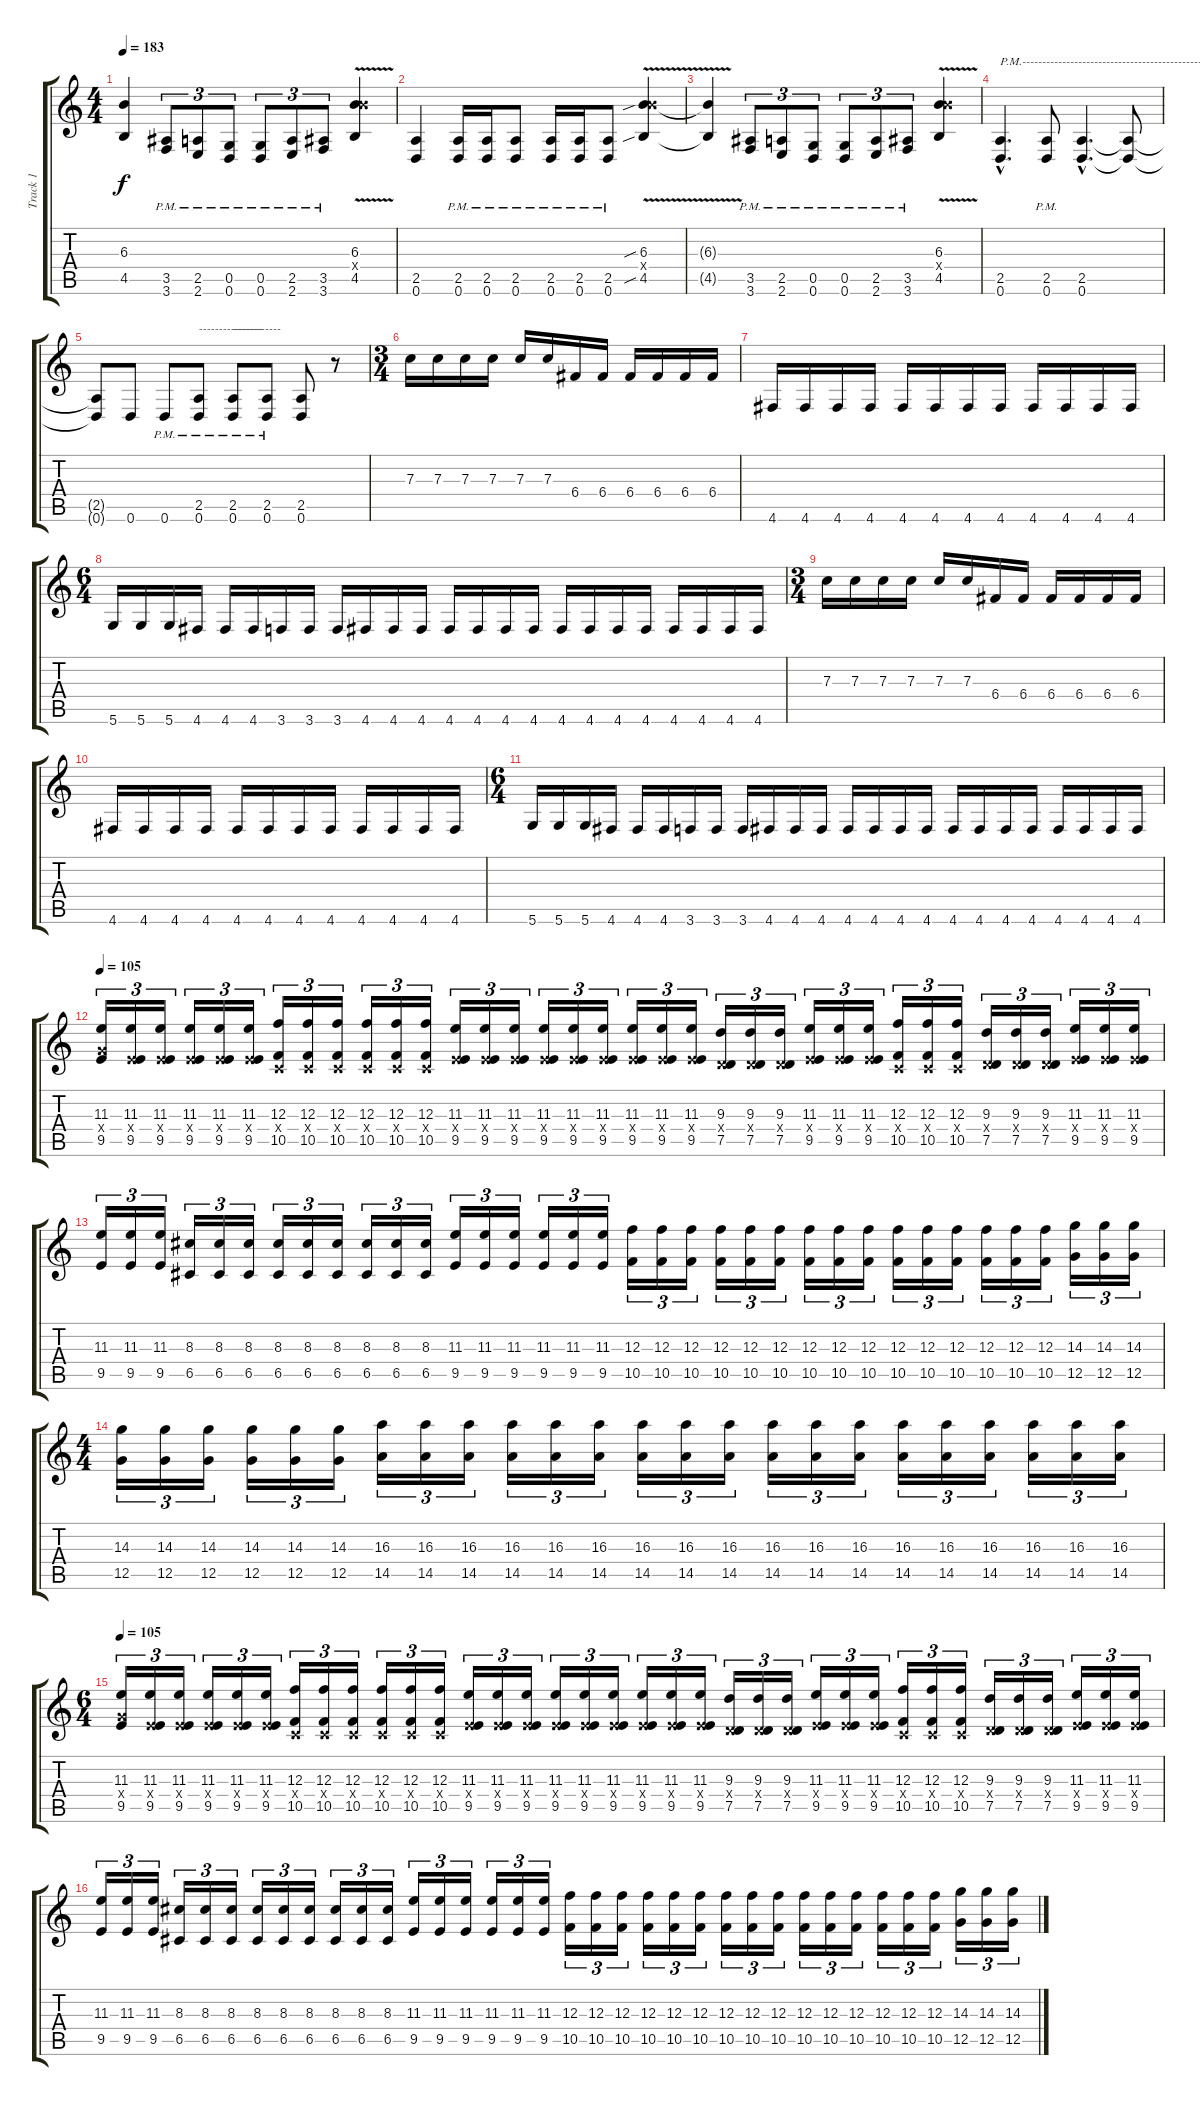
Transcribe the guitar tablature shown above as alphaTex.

\track ("Track 1" "Track 1") {instrument distortionguitar}
\staff {score tabs}
\tuning (D4 A3 F3 C3 G2 D2) {hide}
\ts (4 4)
\tempo 183
\clef g2
\ks c
(6.3{t} 4.5{t}).4{dy f} (3.5{pm} 3.6{pm}).8{tu (3 2)} (2.5{pm} 2.6{pm}).8{tu (3 2)} (0.5{pm} 0.6{pm}).8{tu (3 2)} (0.5{pm} 0.6{pm}).8{tu (3 2)} (2.5{pm} 2.6{pm}).8{tu (3 2)} (3.5{pm} 3.6{pm}).8{tu (3 2)} (6.3{v} 11.4{x} 4.5{v}).4 |
(2.5 0.6).4 (2.5{pm} 0.6{pm}).16 (2.5{pm} 0.6{pm}).16 (2.5{pm} 0.6{pm}).8 (2.5{pm} 0.6{pm}).16 (2.5{pm} 0.6{pm}).16 (2.5{pm} 0.6{pm}).8 (6.3{v sib} 11.4{x} 4.5{v sib}).4 |
(6.3{t} 4.5{t}).4 (3.5{pm} 3.6{pm}).8{tu (3 2)} (2.5{pm} 2.6{pm}).8{tu (3 2)} (0.5{pm} 0.6{pm}).8{tu (3 2)} (0.5{pm} 0.6{pm}).8{tu (3 2)} (2.5{pm} 2.6{pm}).8{tu (3 2)} (3.5{pm} 3.6{pm}).8{tu (3 2)} (6.3{v} 11.4{x} 4.5{v}).4 |
(2.5{hac} 0.6{hac}).4{d txt "P.M.----------------------------------------------"} (2.5{pm} 0.6{pm}).8 (2.5{hac} 0.6{hac}).4{d} (2.5{t} 0.6{t}).8 |
(2.5{t} 0.6{t}).8 0.6.8 0.6{pm}.8 (2.5{pm} 0.6{pm}).8{txt "----------------"} (2.5{pm} 0.6{pm}).8{txt "------------"} (2.5{pm} 0.6{pm}).8 (2.5 0.6).8 r.8 |
\ts (3 4)
7.3.16 7.3.16 7.3.16 7.3.16 7.3.16 7.3.16 6.4.16 6.4.16 6.4.16 6.4.16 6.4.16 6.4.16 |
4.6.16 4.6.16 4.6.16 4.6.16 4.6.16 4.6.16 4.6.16 4.6.16 4.6.16 4.6.16 4.6.16 4.6.16 |
\ts (6 4)
5.6.16 5.6.16 5.6.16 4.6.16 4.6.16 4.6.16 3.6.16 3.6.16 3.6.16 4.6.16 4.6.16 4.6.16 4.6.16 4.6.16 4.6.16 4.6.16 4.6.16 4.6.16 4.6.16 4.6.16 4.6.16 4.6.16 4.6.16 4.6.16 |
\ts (3 4)
7.3.16 7.3.16 7.3.16 7.3.16 7.3.16 7.3.16 6.4.16 6.4.16 6.4.16 6.4.16 6.4.16 6.4.16 |
4.6.16 4.6.16 4.6.16 4.6.16 4.6.16 4.6.16 4.6.16 4.6.16 4.6.16 4.6.16 4.6.16 4.6.16 |
\ts (6 4)
5.6.16 5.6.16 5.6.16 4.6.16 4.6.16 4.6.16 3.6.16 3.6.16 3.6.16 4.6.16 4.6.16 4.6.16 4.6.16 4.6.16 4.6.16 4.6.16 4.6.16 4.6.16 4.6.16 4.6.16 4.6.16 4.6.16 4.6.16 4.6.16 |
\tempo 105
(11.3 7.4{x} 9.5).16{tu (3 2)} (11.3 4.4{x} 9.5).16{tu (3 2)} (11.3 4.4{x} 9.5).16{tu (3 2)} (11.3 4.4{x} 9.5).16{tu (3 2)} (11.3 4.4{x} 9.5).16{tu (3 2)} (11.3 4.4{x} 9.5).16{tu (3 2)} (12.3 0.4{x} 10.5).16{tu (3 2)} (12.3 0.4{x} 10.5).16{tu (3 2)} (12.3 0.4{x} 10.5).16{tu (3 2)} (12.3 0.4{x} 10.5).16{tu (3 2)} (12.3 0.4{x} 10.5).16{tu (3 2)} (12.3 0.4{x} 10.5).16{tu (3 2)} (11.3 4.4{x} 9.5).16{tu (3 2)} (11.3 4.4{x} 9.5).16{tu (3 2)} (11.3 4.4{x} 9.5).16{tu (3 2)} (11.3 4.4{x} 9.5).16{tu (3 2)} (11.3 4.4{x} 9.5).16{tu (3 2)} (11.3 4.4{x} 9.5).16{tu (3 2)} (11.3 4.4{x} 9.5).16{tu (3 2)} (11.3 4.4{x} 9.5).16{tu (3 2)} (11.3 4.4{x} 9.5).16{tu (3 2)} (9.3 2.4{x} 7.5).16{tu (3 2)} (9.3 2.4{x} 7.5).16{tu (3 2)} (9.3 2.4{x} 7.5).16{tu (3 2)} (11.3 4.4{x} 9.5).16{tu (3 2)} (11.3 4.4{x} 9.5).16{tu (3 2)} (11.3 4.4{x} 9.5).16{tu (3 2)} (12.3 0.4{x} 10.5).16{tu (3 2)} (12.3 0.4{x} 10.5).16{tu (3 2)} (12.3 0.4{x} 10.5).16{tu (3 2)} (9.3 2.4{x} 7.5).16{tu (3 2)} (9.3 2.4{x} 7.5).16{tu (3 2)} (9.3 2.4{x} 7.5).16{tu (3 2)} (11.3 4.4{x} 9.5).16{tu (3 2)} (11.3 4.4{x} 9.5).16{tu (3 2)} (11.3 4.4{x} 9.5).16{tu (3 2)} |
(11.3 9.5).16{tu (3 2)} (11.3 9.5).16{tu (3 2)} (11.3 9.5).16{tu (3 2)} (8.3 6.5).16{tu (3 2)} (8.3 6.5).16{tu (3 2)} (8.3 6.5).16{tu (3 2)} (8.3 6.5).16{tu (3 2)} (8.3 6.5).16{tu (3 2)} (8.3 6.5).16{tu (3 2)} (8.3 6.5).16{tu (3 2)} (8.3 6.5).16{tu (3 2)} (8.3 6.5).16{tu (3 2)} (11.3 9.5).16{tu (3 2)} (11.3 9.5).16{tu (3 2)} (11.3 9.5).16{tu (3 2)} (11.3 9.5).16{tu (3 2)} (11.3 9.5).16{tu (3 2)} (11.3 9.5).16{tu (3 2)} (12.3 10.5).16{tu (3 2)} (12.3 10.5).16{tu (3 2)} (12.3 10.5).16{tu (3 2)} (12.3 10.5).16{tu (3 2)} (12.3 10.5).16{tu (3 2)} (12.3 10.5).16{tu (3 2)} (12.3 10.5).16{tu (3 2)} (12.3 10.5).16{tu (3 2)} (12.3 10.5).16{tu (3 2)} (12.3 10.5).16{tu (3 2)} (12.3 10.5).16{tu (3 2)} (12.3 10.5).16{tu (3 2)} (12.3 10.5).16{tu (3 2)} (12.3 10.5).16{tu (3 2)} (12.3 10.5).16{tu (3 2)} (14.3 12.5).16{tu (3 2)} (14.3 12.5).16{tu (3 2)} (14.3 12.5).16{tu (3 2)} |
\ts (4 4)
(14.3 12.5).16{tu (3 2)} (14.3 12.5).16{tu (3 2)} (14.3 12.5).16{tu (3 2)} (14.3 12.5).16{tu (3 2)} (14.3 12.5).16{tu (3 2)} (14.3 12.5).16{tu (3 2)} (16.3 14.5).16{tu (3 2)} (16.3 14.5).16{tu (3 2)} (16.3 14.5).16{tu (3 2)} (16.3 14.5).16{tu (3 2)} (16.3 14.5).16{tu (3 2)} (16.3 14.5).16{tu (3 2)} (16.3 14.5).16{tu (3 2)} (16.3 14.5).16{tu (3 2)} (16.3 14.5).16{tu (3 2)} (16.3 14.5).16{tu (3 2)} (16.3 14.5).16{tu (3 2)} (16.3 14.5).16{tu (3 2)} (16.3 14.5).16{tu (3 2)} (16.3 14.5).16{tu (3 2)} (16.3 14.5).16{tu (3 2)} (16.3 14.5).16{tu (3 2)} (16.3 14.5).16{tu (3 2)} (16.3 14.5).16{tu (3 2)} |
\ts (6 4)
\tempo 105
(11.3 7.4{x} 9.5).16{tu (3 2)} (11.3 4.4{x} 9.5).16{tu (3 2)} (11.3 4.4{x} 9.5).16{tu (3 2)} (11.3 4.4{x} 9.5).16{tu (3 2)} (11.3 4.4{x} 9.5).16{tu (3 2)} (11.3 4.4{x} 9.5).16{tu (3 2)} (12.3 0.4{x} 10.5).16{tu (3 2)} (12.3 0.4{x} 10.5).16{tu (3 2)} (12.3 0.4{x} 10.5).16{tu (3 2)} (12.3 0.4{x} 10.5).16{tu (3 2)} (12.3 0.4{x} 10.5).16{tu (3 2)} (12.3 0.4{x} 10.5).16{tu (3 2)} (11.3 4.4{x} 9.5).16{tu (3 2)} (11.3 4.4{x} 9.5).16{tu (3 2)} (11.3 4.4{x} 9.5).16{tu (3 2)} (11.3 4.4{x} 9.5).16{tu (3 2)} (11.3 4.4{x} 9.5).16{tu (3 2)} (11.3 4.4{x} 9.5).16{tu (3 2)} (11.3 4.4{x} 9.5).16{tu (3 2)} (11.3 4.4{x} 9.5).16{tu (3 2)} (11.3 4.4{x} 9.5).16{tu (3 2)} (9.3 2.4{x} 7.5).16{tu (3 2)} (9.3 2.4{x} 7.5).16{tu (3 2)} (9.3 2.4{x} 7.5).16{tu (3 2)} (11.3 4.4{x} 9.5).16{tu (3 2)} (11.3 4.4{x} 9.5).16{tu (3 2)} (11.3 4.4{x} 9.5).16{tu (3 2)} (12.3 0.4{x} 10.5).16{tu (3 2)} (12.3 0.4{x} 10.5).16{tu (3 2)} (12.3 0.4{x} 10.5).16{tu (3 2)} (9.3 2.4{x} 7.5).16{tu (3 2)} (9.3 2.4{x} 7.5).16{tu (3 2)} (9.3 2.4{x} 7.5).16{tu (3 2)} (11.3 4.4{x} 9.5).16{tu (3 2)} (11.3 4.4{x} 9.5).16{tu (3 2)} (11.3 4.4{x} 9.5).16{tu (3 2)} |
(11.3 9.5).16{tu (3 2)} (11.3 9.5).16{tu (3 2)} (11.3 9.5).16{tu (3 2)} (8.3 6.5).16{tu (3 2)} (8.3 6.5).16{tu (3 2)} (8.3 6.5).16{tu (3 2)} (8.3 6.5).16{tu (3 2)} (8.3 6.5).16{tu (3 2)} (8.3 6.5).16{tu (3 2)} (8.3 6.5).16{tu (3 2)} (8.3 6.5).16{tu (3 2)} (8.3 6.5).16{tu (3 2)} (11.3 9.5).16{tu (3 2)} (11.3 9.5).16{tu (3 2)} (11.3 9.5).16{tu (3 2)} (11.3 9.5).16{tu (3 2)} (11.3 9.5).16{tu (3 2)} (11.3 9.5).16{tu (3 2)} (12.3 10.5).16{tu (3 2)} (12.3 10.5).16{tu (3 2)} (12.3 10.5).16{tu (3 2)} (12.3 10.5).16{tu (3 2)} (12.3 10.5).16{tu (3 2)} (12.3 10.5).16{tu (3 2)} (12.3 10.5).16{tu (3 2)} (12.3 10.5).16{tu (3 2)} (12.3 10.5).16{tu (3 2)} (12.3 10.5).16{tu (3 2)} (12.3 10.5).16{tu (3 2)} (12.3 10.5).16{tu (3 2)} (12.3 10.5).16{tu (3 2)} (12.3 10.5).16{tu (3 2)} (12.3 10.5).16{tu (3 2)} (14.3 12.5).16{tu (3 2)} (14.3 12.5).16{tu (3 2)} (14.3 12.5).16{tu (3 2)}
